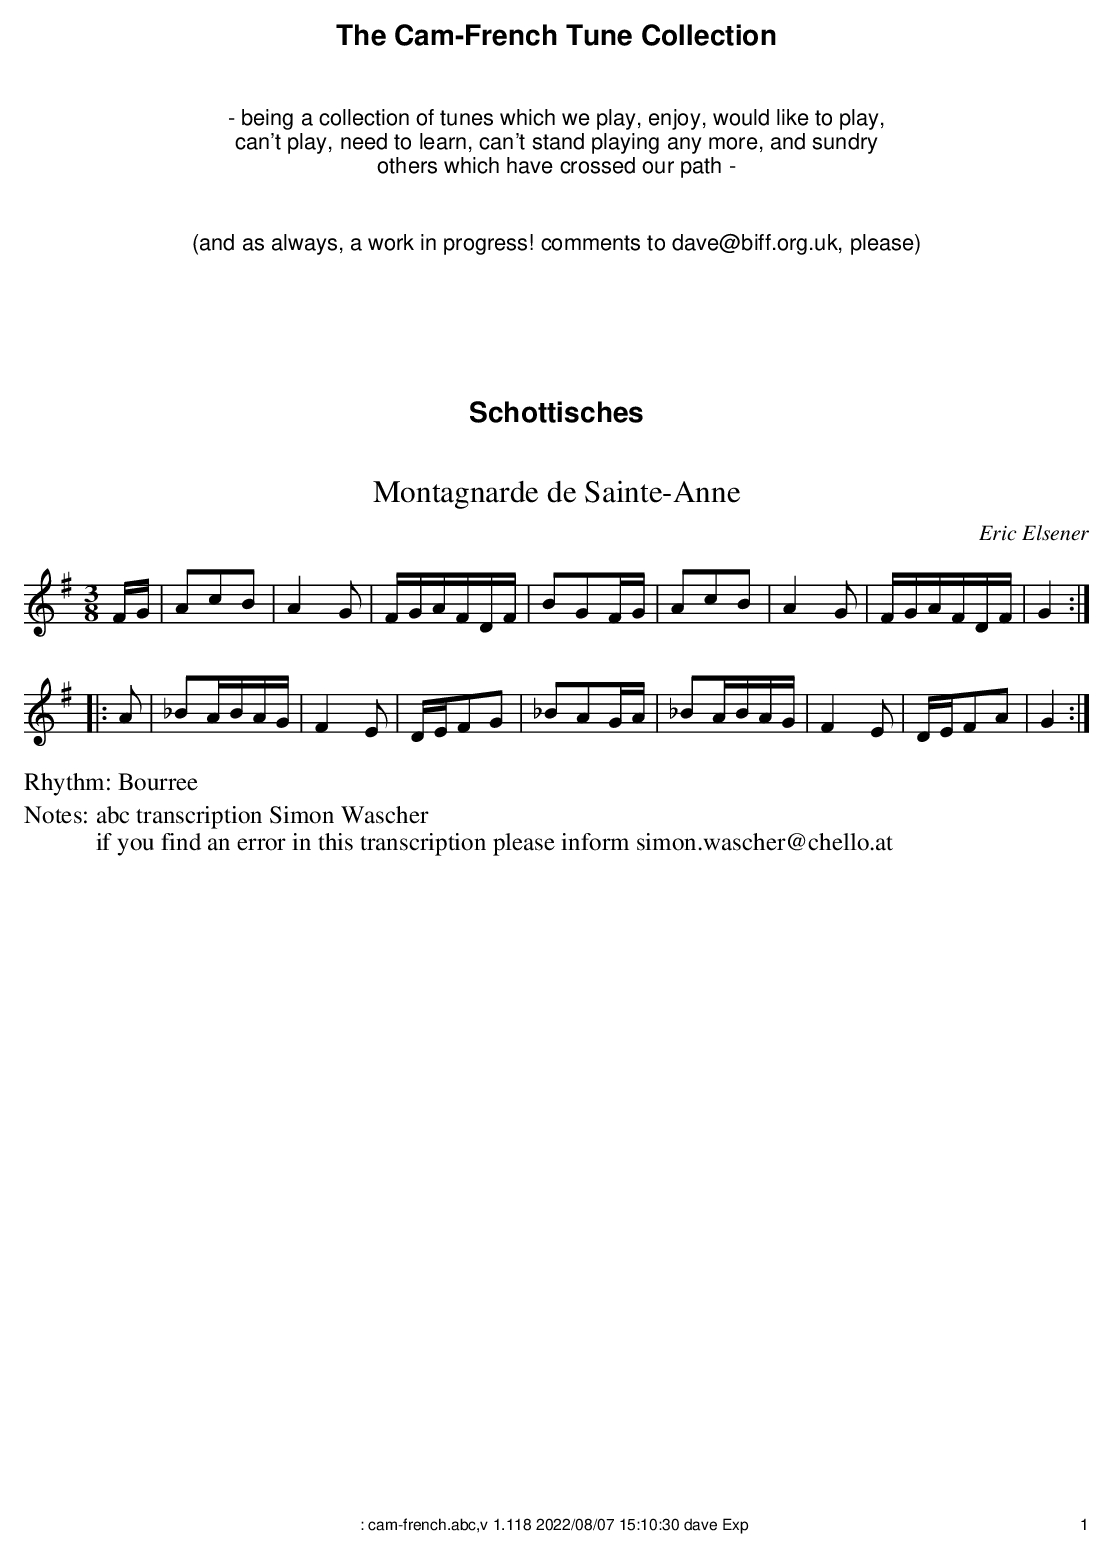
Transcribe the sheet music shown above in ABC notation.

X:1
T:Montagnarde de Sainte-Anne
C:Eric Elsener
M:3/8
L:1/16
K:G
FG|A2c2B2|A4G2|FGAFDF|B2G2FG| A2c2B2|A4G2|FGAFDF|G4:|
|:A2|_B2ABAG|F4E2|DEF2G2|_B2A2GA| _B2ABAG|F4E2|DEF2A2|G4:|
